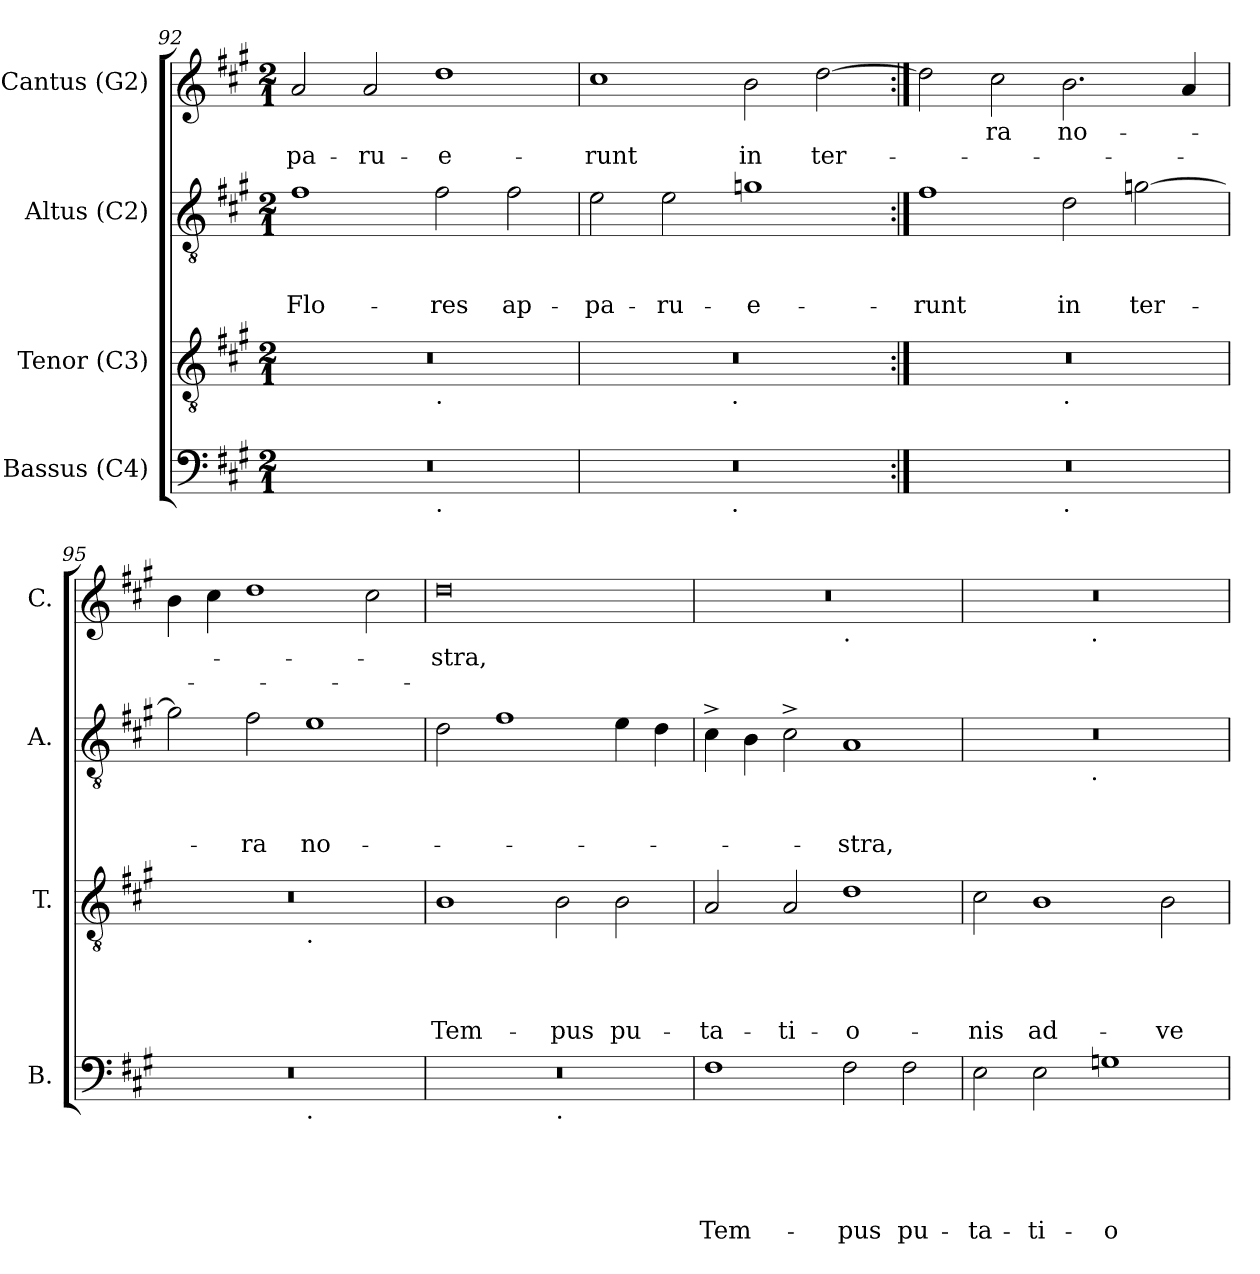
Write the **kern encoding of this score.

**kern	**text	**text	**text	**text	**text	**kern	**text	**text	**text	**text	**kern	**text	**text	**text	**kern	**text	**text
*part4	*part4	*part4	*part4	*part4	*part4	*part3	*part3	*part3	*part3	*part3	*part2	*part2	*part2	*part2	*part1	*part1	*part1
*staff4	*staff4	*staff4	*staff4	*staff4	*staff4	*staff3	*staff3	*staff3	*staff3	*staff3	*staff2	*staff2	*staff2	*staff2	*staff1	*staff1	*staff1
*I"Bassus (C4)	*	*	*	*	*	*I"Tenor (C3)	*	*	*	*	*I"Altus (C2)	*	*	*	*I"Cantus (G2)	*	*
*I'B.	*	*	*	*	*	*I'T.	*	*	*	*	*I'A.	*	*	*	*I'C.	*	*
*clefF4	*	*	*	*	*	*clefGv2	*	*	*	*	*clefGv2	*	*	*	*clefG2	*	*
*k[f#c#g#]	*	*	*	*	*	*k[f#c#g#]	*	*	*	*	*k[f#c#g#]	*	*	*	*k[f#c#g#]	*	*
*A:	*	*	*	*	*	*A:	*	*	*	*	*A:	*	*	*	*A:	*	*
*M2/1	*	*	*	*	*	*M2/1	*	*	*	*	*M2/1	*	*	*	*M2/1	*	*
=92	=92	=92	=92	=92	=92	=92	=92	=92	=92	=92	=92	=92	=92	=92	=92	=92	=92
!	!	!	!	!	!	!	!	!	!	!	!	!	!	!LO:LY:b	!	!	!LO:LY:b
*^	*	*	*	*	*	*^	*	*	*	*	*	*	*	*	*	*	*
0r	1ryy	.	.	.	.	.	0r	1ryy	.	.	.	.	1f#	.	.	Flo-	2a/	.	-pa-
!	!	!	!	!	!	!	!	!	!	!	!	!	!	!	!	!	!	!	!LO:LY:b
.	.	.	.	.	.	.	.	.	.	.	.	.	.	.	.	.	2a/	.	-ru-
!	!	!	!	!	!	!	!	!LO:TX:b:t=.	!	!	!	!	!	!	!	!	!	!	!
!	!LO:TX:b:t=.	!	!	!	!	!	!	!	!	!	!	!	!	!	!	!	!	!	!
!	!	!	!	!	!	!	!	!	!	!	!	!	!	!	!	!LO:LY:b	!	!	!LO:LY:b:rj
.	1ryy	.	.	.	.	.	.	1ryy	.	.	.	.	2f#\	.	.	-res	1dd	.	-e-
!	!	!	!	!	!	!	!	!	!	!	!	!	!	!	!	!LO:LY:b	!	!	!
.	.	.	.	.	.	.	.	.	.	.	.	.	2f#\	.	.	ap-	.	.	.
=93	=93	=93	=93	=93	=93	=93	=93	=93	=93	=93	=93	=93	=93	=93	=93	=93	=93	=93	=93
!	!	!	!	!	!	!	!	!	!	!	!	!	!	!	!	!LO:LY:b	!	!	!LO:LY:b
0r	2ryy	.	.	.	.	.	0r	2ryy	.	.	.	.	2e\	.	.	-pa-	1cc#	.	-runt
!	!	!	!	!	!	!	!	!	!	!	!	!	!	!	!	!LO:LY:b	!	!	!
.	4...ryy	.	.	.	.	.	.	4...ryy	.	.	.	.	2e\	.	.	-ru-	.	.	.
!	!	!	!	!	!	!	!	!LO:TX:b:t=.	!	!	!	!	!	!	!	!	!	!	!
!	!LO:TX:b:t=.	!	!	!	!	!	!	!	!	!	!	!	!	!	!	!	!	!	!
.	1ryy	.	.	.	.	.	.	1ryy	.	.	.	.	.	.	.	.	.	.	.
!	!	!	!	!	!	!	!	!	!	!	!	!	!	!	!	!LO:LY:b:rj	!	!	!LO:LY:b
.	.	.	.	.	.	.	.	.	.	.	.	.	1g	.	.	-e-	2b\	.	in
!	!	!	!	!	!	!	!	!	!	!	!	!	!	!	!	!	!	!	!LO:LY:b
.	.	.	.	.	.	.	.	.	.	.	.	.	.	.	.	.	[<2dd\	.	ter-
.	32ryy	.	.	.	.	.	.	32ryy	.	.	.	.	.	.	.	.	.	.	.
!!LO:LB:g=z
=94:|!	=94:|!	=94:|!	=94:|!	=94:|!	=94:|!	=94:|!	=94:|!	=94:|!	=94:|!	=94:|!	=94:|!	=94:|!	=94:|!	=94:|!	=94:|!	=94:|!	=94:|!	=94:|!	=94:|!
!	!	!	!	!	!	!	!	!	!	!	!	!	!	!	!	!LO:LY:b	!	!	!
0r	1ryy	.	.	.	.	.	0r	1ryy	.	.	.	.	1f#	.	.	-runt	2dd\]	.	.
!	!	!	!	!	!	!	!	!	!	!	!	!	!	!	!	!	!	!LO:LY:b	!
.	.	.	.	.	.	.	.	.	.	.	.	.	.	.	.	.	2cc#\	ra	.
!	!	!	!	!	!	!	!	!LO:TX:b:t=.	!	!	!	!	!	!	!	!	!	!	!
!	!LO:TX:b:t=.	!	!	!	!	!	!	!	!	!	!	!	!	!	!	!	!	!	!
!	!	!	!	!	!	!	!	!	!	!	!	!	!	!	!	!LO:LY:b	!	!LO:LY:b	!
.	1ryy	.	.	.	.	.	.	1ryy	.	.	.	.	2d\	.	.	in	2.b\	no-	.
!	!	!	!	!	!	!	!	!	!	!	!	!	!	!	!	!LO:LY:b	!	!	!
.	.	.	.	.	.	.	.	.	.	.	.	.	[>2g\	.	.	ter-	.	.	.
.	.	.	.	.	.	.	.	.	.	.	.	.	.	.	.	.	4a/	.	.
=95	=95	=95	=95	=95	=95	=95	=95	=95	=95	=95	=95	=95	=95	=95	=95	=95	=95	=95	=95
0r	1ryy	.	.	.	.	.	0r	1ryy	.	.	.	.	2g\]	.	.	.	4b\	.	.
.	.	.	.	.	.	.	.	.	.	.	.	.	.	.	.	.	4cc#\	.	.
!	!	!	!	!	!	!	!	!	!	!	!	!	!	!	!	!LO:LY:b	!	!	!
.	.	.	.	.	.	.	.	.	.	.	.	.	2f#\	.	.	-ra	1dd	.	.
!	!	!	!	!	!	!	!	!LO:TX:b:t=.	!	!	!	!	!	!	!	!	!	!	!
!	!LO:TX:b:t=.	!	!	!	!	!	!	!	!	!	!	!	!	!	!	!	!	!	!
!	!	!	!	!	!	!	!	!	!	!	!	!	!	!	!	!LO:LY:b	!	!	!
.	1ryy	.	.	.	.	.	.	1ryy	.	.	.	.	1e	.	.	no-	.	.	.
.	.	.	.	.	.	.	.	.	.	.	.	.	.	.	.	.	2cc#\	.	.
=96	=96	=96	=96	=96	=96	=96	=96	=96	=96	=96	=96	=96	=96	=96	=96	=96	=96	=96	=96
!	!	!	!	!	!	!	!	!	!	!	!	!LO:LY:b	!	!	!	!	!	!LO:LY:b	!
*	*	*	*	*	*	*	*v	*v	*	*	*	*	*	*	*	*	*	*	*
0r	1ryy	.	.	.	.	.	1B	.	.	.	Tem-	2d\	.	.	.	0dd	-stra,	.
.	.	.	.	.	.	.	.	.	.	.	.	1f#	.	.	.	.	.	.
!	!LO:TX:b:t=.	!	!	!	!	!	!	!	!	!	!	!	!	!	!	!	!	!
!	!	!	!	!	!	!	!	!	!	!	!LO:LY:b	!	!	!	!	!	!	!
.	1ryy	.	.	.	.	.	2B\	.	.	.	-pus	.	.	.	.	.	.	.
!	!	!	!	!	!	!	!	!	!	!	!LO:LY:b	!	!	!	!	!	!	!
.	.	.	.	.	.	.	2B\	.	.	.	pu-	4e\	.	.	.	.	.	.
.	.	.	.	.	.	.	.	.	.	.	.	4d\	.	.	.	.	.	.
=97	=97	=97	=97	=97	=97	=97	=97	=97	=97	=97	=97	=97	=97	=97	=97	=97	=97	=97
!	!	!	!	!	!	!LO:LY:b	!	!	!	!	!LO:LY:b	!	!	!	!	!	!	!
*v	*v	*	*	*	*	*	*	*	*	*	*	*	*	*	*	*^	*	*
1F#	.	.	.	.	Tem-	2A/	.	.	.	-ta-	4c#^>\	.	.	.	0r	1ryy	.	.
.	.	.	.	.	.	.	.	.	.	.	4B\	.	.	.	.	.	.	.
!	!	!	!	!	!	!	!	!	!	!LO:LY:b	!	!	!	!	!	!	!	!
.	.	.	.	.	.	2A/	.	.	.	-ti-	2c#^>\	.	.	.	.	.	.	.
!	!	!	!	!	!	!	!	!	!	!	!	!	!	!	!	!LO:TX:b:t=.	!	!
!	!	!	!	!	!LO:LY:b	!	!	!	!	!LO:LY:b:rj	!	!	!	!LO:LY:b	!	!	!	!
2F#\	.	.	.	.	-pus	1d	.	.	.	-o-	1A	.	.	-stra,	.	1ryy	.	.
!	!	!	!	!	!LO:LY:b	!	!	!	!	!	!	!	!	!	!	!	!	!
2F#\	.	.	.	.	pu-	.	.	.	.	.	.	.	.	.	.	.	.	.
=98	=98	=98	=98	=98	=98	=98	=98	=98	=98	=98	=98	=98	=98	=98	=98	=98	=98	=98
!	!	!	!	!	!LO:LY:b	!	!	!	!	!LO:LY:b	!	!	!	!	!	!	!	!
*	*	*	*	*	*	*	*	*	*	*	*^	*	*	*	*	*	*	*
2E\	.	.	.	.	-ta-	2c#\	.	.	.	-nis	0r	2ryy	.	.	.	0r	2ryy	.	.
!	!	!	!	!	!LO:LY:b	!	!	!	!	!LO:LY:b	!	!	!	!	!	!	!	!	!
2E\	.	.	.	.	-ti-	1B	.	.	.	ad-	.	4...ryy	.	.	.	.	4...ryy	.	.
!	!	!	!	!	!	!	!	!	!	!	!	!	!	!	!	!	!LO:TX:b:t=.	!	!
!	!	!	!	!	!	!	!	!	!	!	!	!LO:TX:b:t=.	!	!	!	!	!	!	!
.	.	.	.	.	.	.	.	.	.	.	.	1ryy	.	.	.	.	1ryy	.	.
!	!	!	!	!	!LO:LY:b:rj	!	!	!	!	!	!	!	!	!	!	!	!	!	!
1Gn	.	.	.	.	-o-	.	.	.	.	.	.	.	.	.	.	.	.	.	.
!	!	!	!	!	!	!	!	!	!	!LO:LY:b	!	!	!	!	!	!	!	!	!
.	.	.	.	.	.	2B\	.	.	.	-ve-	.	.	.	.	.	.	.	.	.
.	.	.	.	.	.	.	.	.	.	.	.	32ryy	.	.	.	.	32ryy	.	.
*	*	*	*	*	*	*	*	*	*	*	*v	*v	*	*	*	*	*	*	*
*	*	*	*	*	*	*	*	*	*	*	*	*	*	*	*v	*v	*	*
=	=	=	=	=	=	=	=	=	=	=	=	=	=	=	=	=	=
*-	*-	*-	*-	*-	*-	*-	*-	*-	*-	*-	*-	*-	*-	*-	*-	*-	*-
